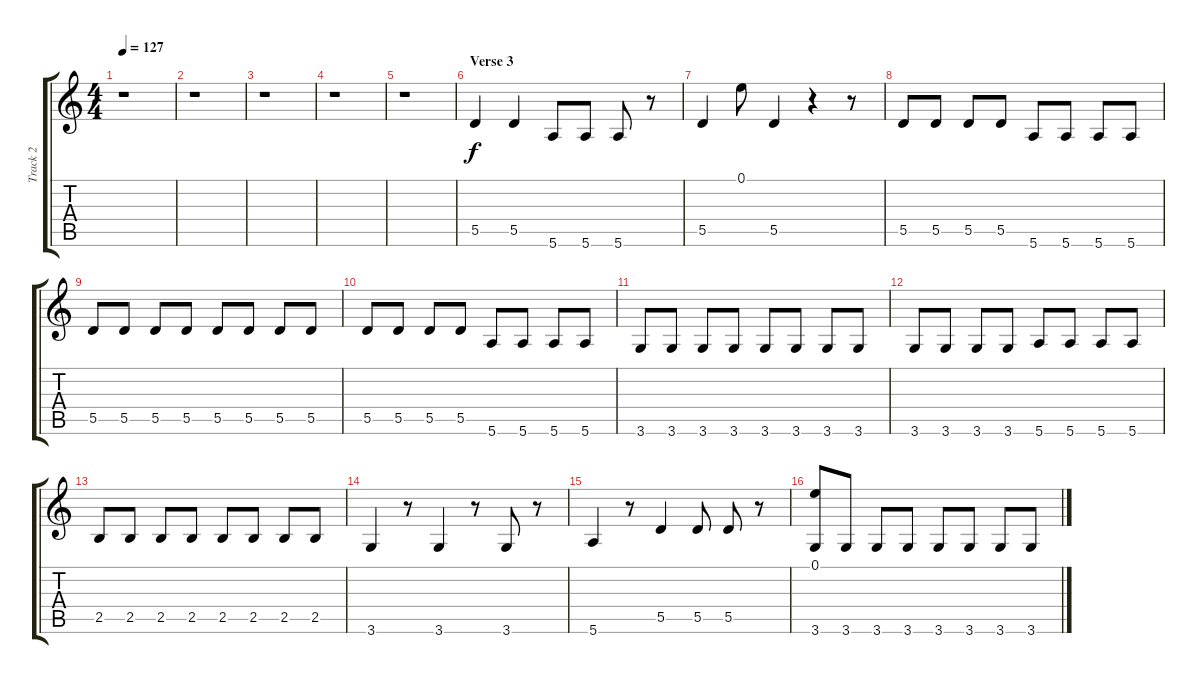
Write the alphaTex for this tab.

\track ("Track 2" "Track 2") {instrument acousticguitarsteel}
\staff {score tabs}
\tuning (E4 B3 G3 D3 A2 E2) {hide}
\ts (4 4)
\tempo 127
\clef g2
\ks c
r.1{dy f} |
r.1 |
r.1 |
r.1 |
r.1 |
\section ("" "Verse 3")
5.5.4 5.5.4 5.6.8 5.6.8 5.6.8 r.8 |
5.5.4 0.1.8 5.5.4 r.4 r.8 |
5.5.8 5.5.8 5.5.8 5.5.8 5.6.8 5.6.8 5.6.8 5.6.8 |
5.5.8 5.5.8 5.5.8 5.5.8 5.5.8 5.5.8 5.5.8 5.5.8 |
5.5.8 5.5.8 5.5.8 5.5.8 5.6.8 5.6.8 5.6.8 5.6.8 |
3.6.8 3.6.8 3.6.8 3.6.8 3.6.8 3.6.8 3.6.8 3.6.8 |
3.6.8 3.6.8 3.6.8 3.6.8 5.6.8 5.6.8 5.6.8 5.6.8 |
2.5.8 2.5.8 2.5.8 2.5.8 2.5.8 2.5.8 2.5.8 2.5.8 |
3.6.4 r.8 3.6.4 r.8 3.6.8 r.8 |
5.6.4 r.8 5.5.4 5.5.8 5.5.8 r.8 |
(0.1 3.6).8 3.6.8 3.6.8 3.6.8 3.6.8 3.6.8 3.6.8 3.6.8
